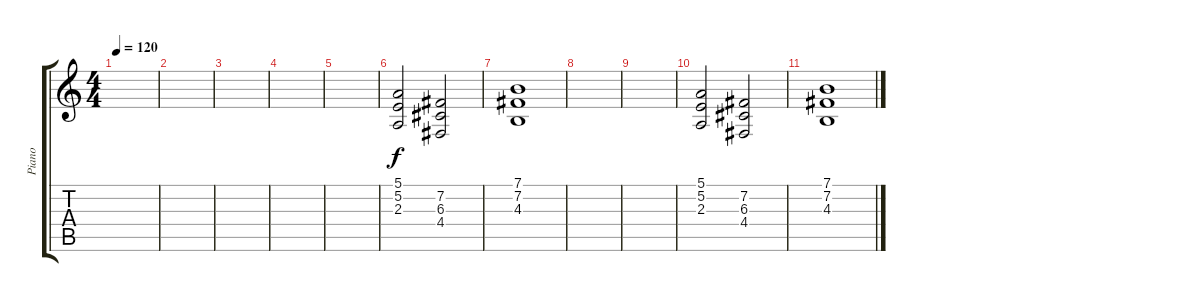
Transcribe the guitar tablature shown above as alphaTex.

\track ("Piano" "Piano") {instrument acousticgrandpiano}
\staff {score tabs}
\tuning (E4 B3 G3 D3 A2 E2) {hide}
\ts (4 4)
\tempo 120
\clef g2
\ks c
|
|
|
|
|
(5.1 5.2 2.3).2 (7.2 6.3 4.4).2 |
(7.1 7.2 4.3).1 |
|
|
(5.1 5.2 2.3).2 (7.2 6.3 4.4).2 |
(7.1 7.2 4.3).1
